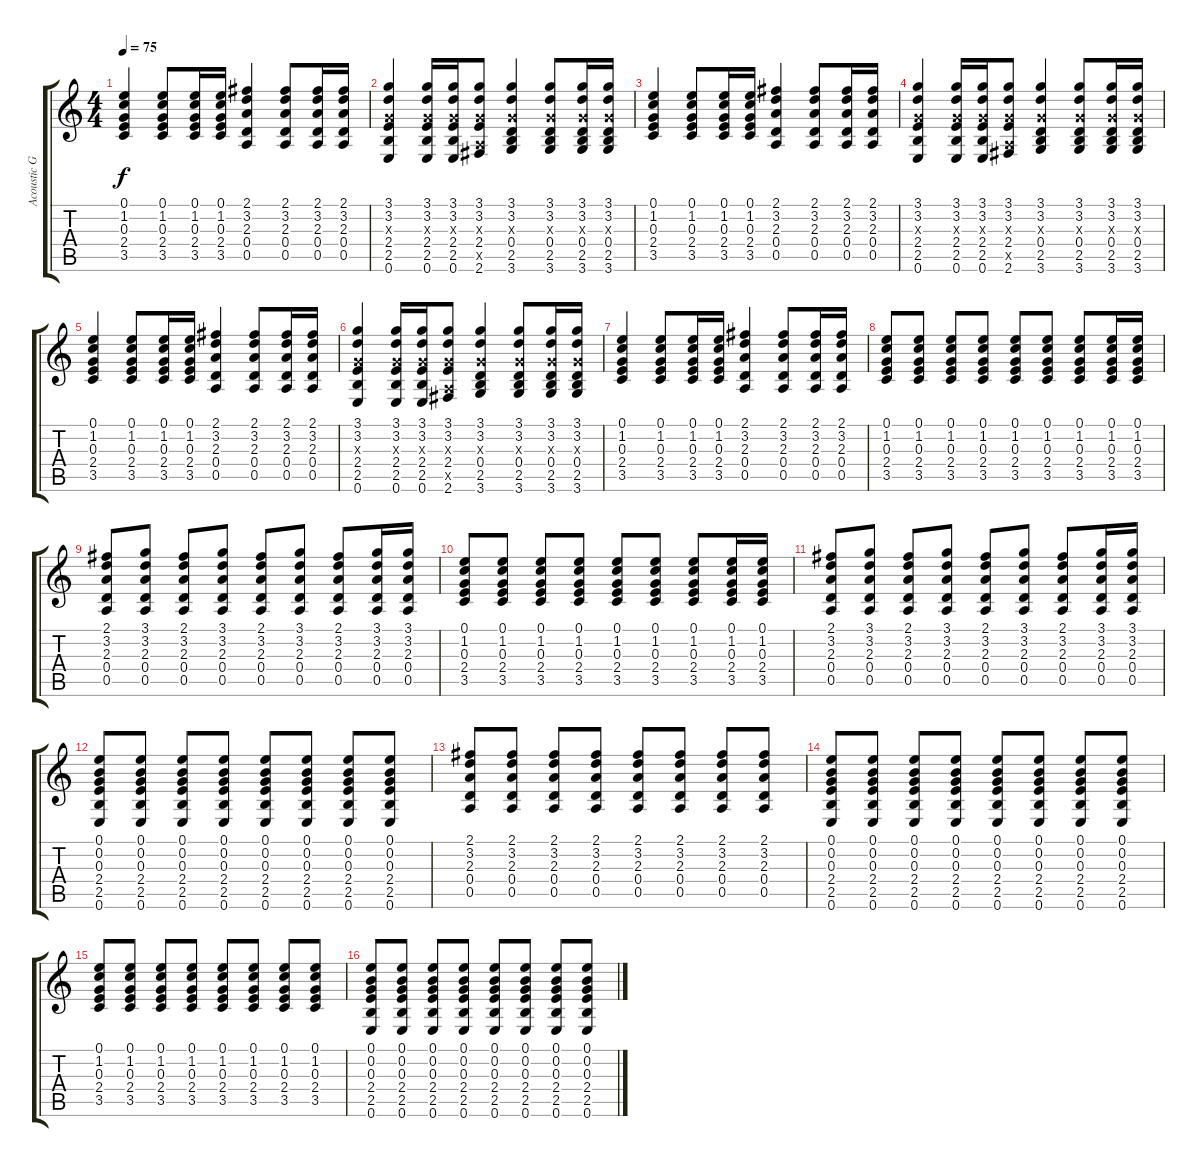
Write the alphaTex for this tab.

\track ("Acoustic Guitar" "Acoustic G") {instrument acousticguitarsteel}
\staff {score tabs}
\tuning (E4 B3 G3 D3 A2 E2) {hide}
\ts (4 4)
\tempo 75
\clef g2
\ks c
(0.1 1.2 0.3 2.4 3.5).4{dy f} (0.1 1.2 0.3 2.4 3.5).8 (0.1 1.2 0.3 2.4 3.5).16 (0.1 1.2 0.3 2.4 3.5).16 (2.1 3.2 2.3 0.4 0.5).4 (2.1 3.2 2.3 0.4 0.5).8 (2.1 3.2 2.3 0.4 0.5).16 (2.1 3.2 2.3 0.4 0.5).16 |
(3.1 3.2 0.3{x} 2.4 2.5 0.6).4 (3.1 3.2 0.3{x} 2.4 2.5 0.6).16 (3.1 3.2 0.3{x} 2.4 2.5 0.6).16 (3.1 3.2 0.3{x} 2.4 0.5{x} 2.6).8 (3.1 3.2 0.3{x} 0.4 2.5 3.6).4 (3.1 3.2 0.3{x} 0.4 2.5 3.6).8 (3.1 3.2 0.3{x} 0.4 2.5 3.6).16 (3.1 3.2 0.3{x} 0.4 2.5 3.6).16 |
(0.1 1.2 0.3 2.4 3.5).4 (0.1 1.2 0.3 2.4 3.5).8 (0.1 1.2 0.3 2.4 3.5).16 (0.1 1.2 0.3 2.4 3.5).16 (2.1 3.2 2.3 0.4 0.5).4 (2.1 3.2 2.3 0.4 0.5).8 (2.1 3.2 2.3 0.4 0.5).16 (2.1 3.2 2.3 0.4 0.5).16 |
(3.1 3.2 0.3{x} 2.4 2.5 0.6).4 (3.1 3.2 0.3{x} 2.4 2.5 0.6).16 (3.1 3.2 0.3{x} 2.4 2.5 0.6).16 (3.1 3.2 0.3{x} 2.4 0.5{x} 2.6).8 (3.1 3.2 0.3{x} 0.4 2.5 3.6).4 (3.1 3.2 0.3{x} 0.4 2.5 3.6).8 (3.1 3.2 0.3{x} 0.4 2.5 3.6).16 (3.1 3.2 0.3{x} 0.4 2.5 3.6).16 |
(0.1 1.2 0.3 2.4 3.5).4 (0.1 1.2 0.3 2.4 3.5).8 (0.1 1.2 0.3 2.4 3.5).16 (0.1 1.2 0.3 2.4 3.5).16 (2.1 3.2 2.3 0.4 0.5).4 (2.1 3.2 2.3 0.4 0.5).8 (2.1 3.2 2.3 0.4 0.5).16 (2.1 3.2 2.3 0.4 0.5).16 |
(3.1 3.2 0.3{x} 2.4 2.5 0.6).4 (3.1 3.2 0.3{x} 2.4 2.5 0.6).16 (3.1 3.2 0.3{x} 2.4 2.5 0.6).16 (3.1 3.2 0.3{x} 2.4 0.5{x} 2.6).8 (3.1 3.2 0.3{x} 0.4 2.5 3.6).4 (3.1 3.2 0.3{x} 0.4 2.5 3.6).8 (3.1 3.2 0.3{x} 0.4 2.5 3.6).16 (3.1 3.2 0.3{x} 0.4 2.5 3.6).16 |
(0.1 1.2 0.3 2.4 3.5).4 (0.1 1.2 0.3 2.4 3.5).8 (0.1 1.2 0.3 2.4 3.5).16 (0.1 1.2 0.3 2.4 3.5).16 (2.1 3.2 2.3 0.4 0.5).4 (2.1 3.2 2.3 0.4 0.5).8 (2.1 3.2 2.3 0.4 0.5).16 (2.1 3.2 2.3 0.4 0.5).16 |
(0.1 1.2 0.3 2.4 3.5).8 (0.1 1.2 0.3 2.4 3.5).8 (0.1 1.2 0.3 2.4 3.5).8 (0.1 1.2 0.3 2.4 3.5).8 (0.1 1.2 0.3 2.4 3.5).8 (0.1 1.2 0.3 2.4 3.5).8 (0.1 1.2 0.3 2.4 3.5).8 (0.1 1.2 0.3 2.4 3.5).16 (0.1 1.2 0.3 2.4 3.5).16 |
(2.1 3.2 2.3 0.4 0.5).8 (3.1 3.2 2.3 0.4 0.5).8 (2.1 3.2 2.3 0.4 0.5).8 (3.1 3.2 2.3 0.4 0.5).8 (2.1 3.2 2.3 0.4 0.5).8 (3.1 3.2 2.3 0.4 0.5).8 (2.1 3.2 2.3 0.4 0.5).8 (3.1 3.2 2.3 0.4 0.5).16 (3.1 3.2 2.3 0.4 0.5).16 |
(0.1 1.2 0.3 2.4 3.5).8 (0.1 1.2 0.3 2.4 3.5).8 (0.1 1.2 0.3 2.4 3.5).8 (0.1 1.2 0.3 2.4 3.5).8 (0.1 1.2 0.3 2.4 3.5).8 (0.1 1.2 0.3 2.4 3.5).8 (0.1 1.2 0.3 2.4 3.5).8 (0.1 1.2 0.3 2.4 3.5).16 (0.1 1.2 0.3 2.4 3.5).16 |
(2.1 3.2 2.3 0.4 0.5).8 (3.1 3.2 2.3 0.4 0.5).8 (2.1 3.2 2.3 0.4 0.5).8 (3.1 3.2 2.3 0.4 0.5).8 (2.1 3.2 2.3 0.4 0.5).8 (3.1 3.2 2.3 0.4 0.5).8 (2.1 3.2 2.3 0.4 0.5).8 (3.1 3.2 2.3 0.4 0.5).16 (3.1 3.2 2.3 0.4 0.5).16 |
(0.1 0.2 0.3 2.4 2.5 0.6).8 (0.1 0.2 0.3 2.4 2.5 0.6).8 (0.1 0.2 0.3 2.4 2.5 0.6).8 (0.1 0.2 0.3 2.4 2.5 0.6).8 (0.1 0.2 0.3 2.4 2.5 0.6).8 (0.1 0.2 0.3 2.4 2.5 0.6).8 (0.1 0.2 0.3 2.4 2.5 0.6).8 (0.1 0.2 0.3 2.4 2.5 0.6).8 |
(2.1 3.2 2.3 0.4 0.5).8 (2.1 3.2 2.3 0.4 0.5).8 (2.1 3.2 2.3 0.4 0.5).8 (2.1 3.2 2.3 0.4 0.5).8 (2.1 3.2 2.3 0.4 0.5).8 (2.1 3.2 2.3 0.4 0.5).8 (2.1 3.2 2.3 0.4 0.5).8 (2.1 3.2 2.3 0.4 0.5).8 |
(0.1 0.2 0.3 2.4 2.5 0.6).8 (0.1 0.2 0.3 2.4 2.5 0.6).8 (0.1 0.2 0.3 2.4 2.5 0.6).8 (0.1 0.2 0.3 2.4 2.5 0.6).8 (0.1 0.2 0.3 2.4 2.5 0.6).8 (0.1 0.2 0.3 2.4 2.5 0.6).8 (0.1 0.2 0.3 2.4 2.5 0.6).8 (0.1 0.2 0.3 2.4 2.5 0.6).8 |
(0.1 1.2 0.3 2.4 3.5).8 (0.1 1.2 0.3 2.4 3.5).8 (0.1 1.2 0.3 2.4 3.5).8 (0.1 1.2 0.3 2.4 3.5).8 (0.1 1.2 0.3 2.4 3.5).8 (0.1 1.2 0.3 2.4 3.5).8 (0.1 1.2 0.3 2.4 3.5).8 (0.1 1.2 0.3 2.4 3.5).8 |
(0.1 0.2 0.3 2.4 2.5 0.6).8 (0.1 0.2 0.3 2.4 2.5 0.6).8 (0.1 0.2 0.3 2.4 2.5 0.6).8 (0.1 0.2 0.3 2.4 2.5 0.6).8 (0.1 0.2 0.3 2.4 2.5 0.6).8 (0.1 0.2 0.3 2.4 2.5 0.6).8 (0.1 0.2 0.3 2.4 2.5 0.6).8 (0.1 0.2 0.3 2.4 2.5 0.6).8
